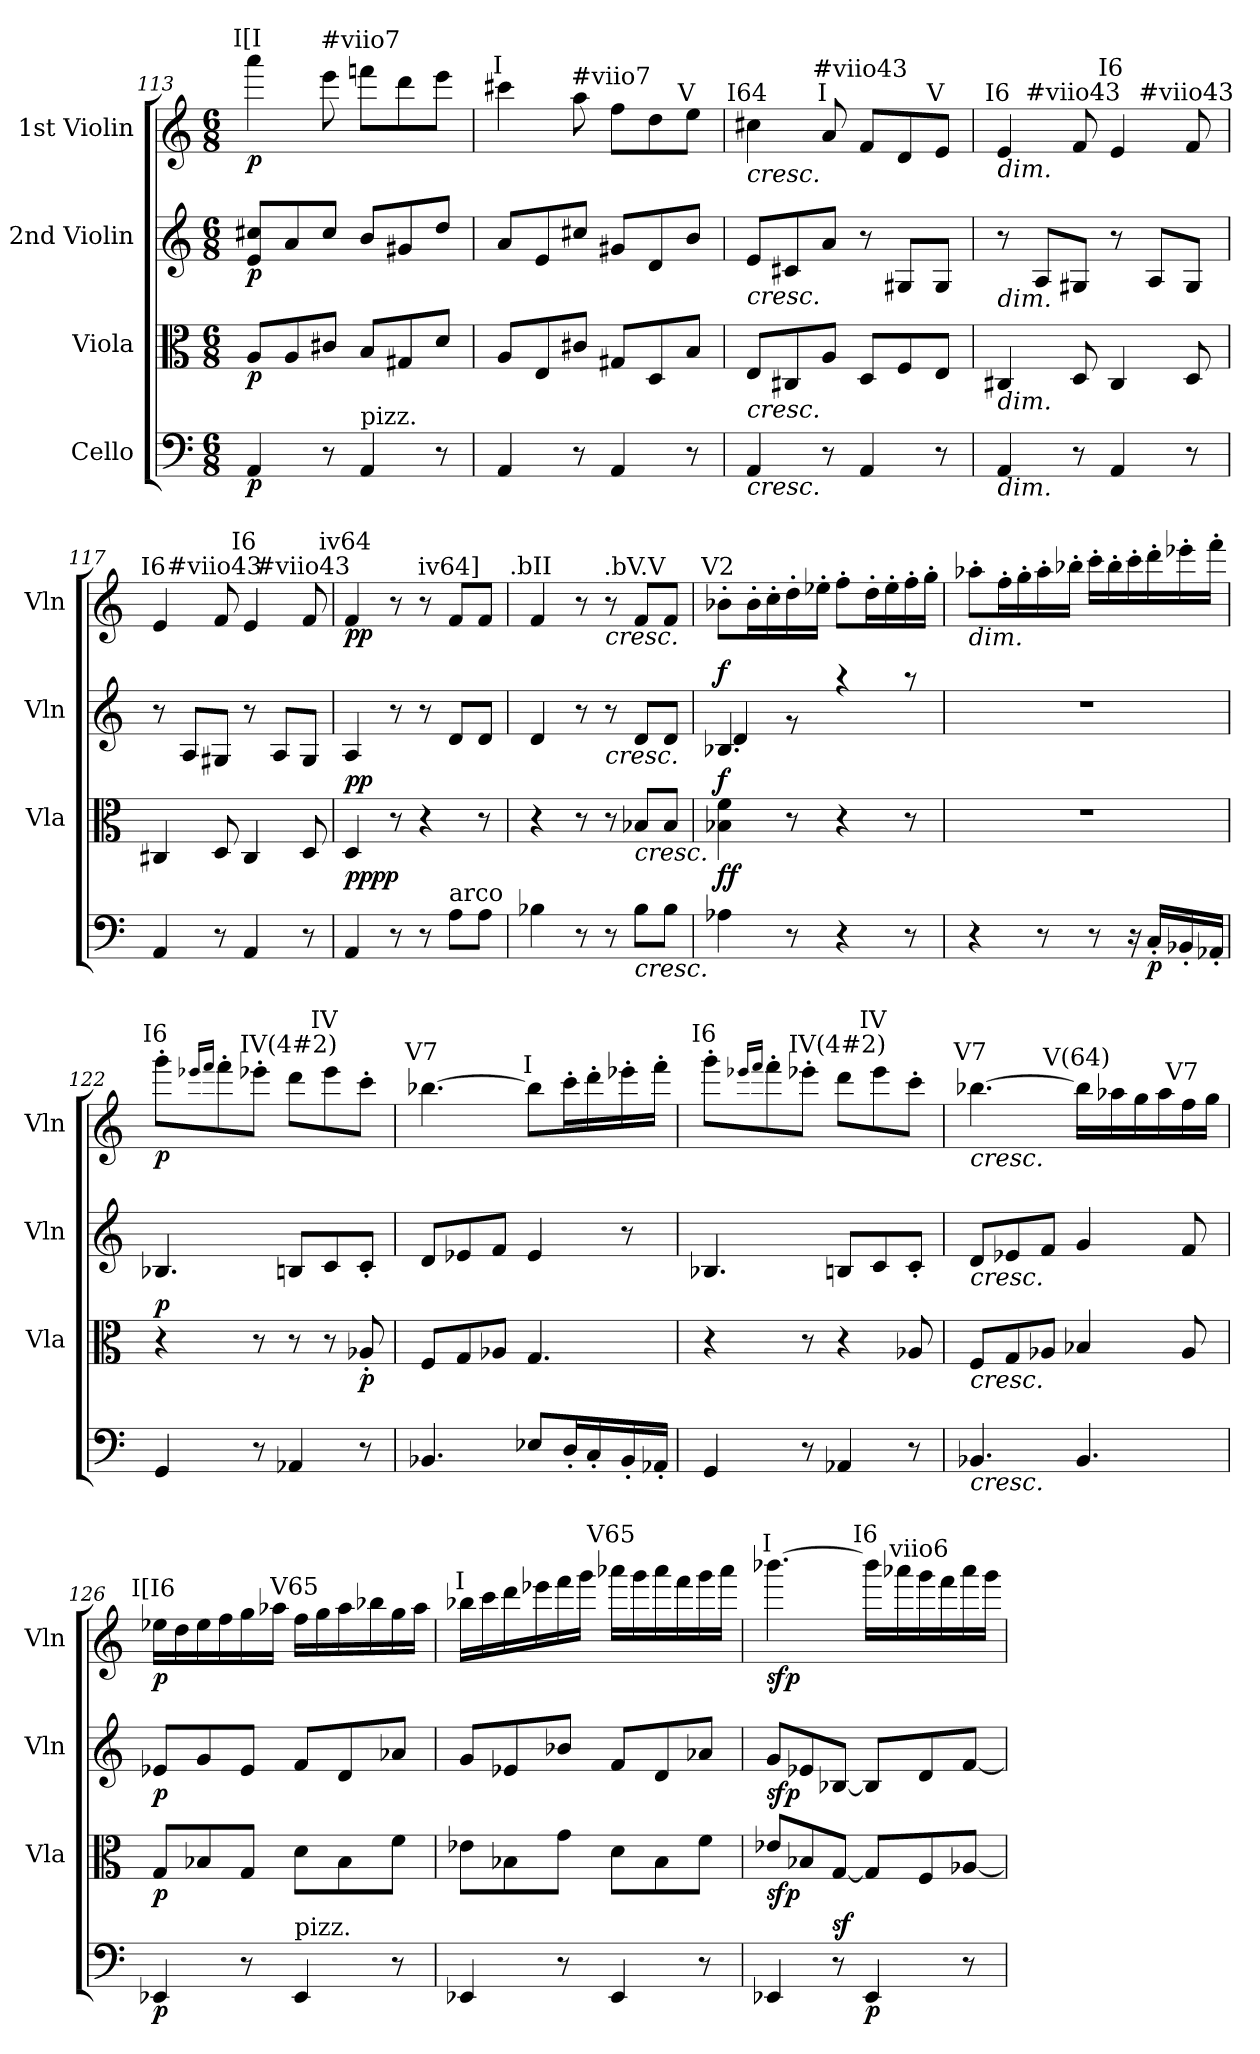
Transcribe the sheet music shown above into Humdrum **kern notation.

**kern	**dynam	**kern	**dynam	**kern	**dynam	**kern	**dynam
*part4	*part4	*part3	*part3	*part2	*part2	*part1	*part1
*staff4	*staff4	*staff3	*staff3	*staff2	*staff2	*staff1	*staff1
*I"Cello	*	*I"Viola	*	*I"2nd Violin	*	*I"1st Violin	*
*	*	*I'Vla	*	*I'Vln	*	*I'Vln	*
!!LO:LB:g=z
*clefF4	*	*clefC3	*	*clefG2	*	*clefG2	*
*k[]	*	*k[]	*	*k[]	*	*k[]	*
*C:	*	*C:	*	*C:	*	*C:	*
*M6/8	*	*M6/8	*	*M6/8	*	*M6/8	*
=113	=113	=113	=113	=113	=113	=113	=113
!	!	!	!	!	!	!LO:TX:a:cj:t=I[I	!
!	!LO:DY:b	!	!LO:DY:b	!	!LO:DY:b	!	!LO:DY:b
4AA/	p	8A/L	p	8e/ 8cc#X/L	p	4aaa\	p
.	.	8A/	.	8a/	.	.	.
8r	.	8c#X/J	.	8cc#/J	.	8eee\	.
!	!	!	!	!	!	!LO:TX:a:cj:t=#viio7	!
!LO:TX:a:t=pizz.	!	!	!	!	!	!	!
4AA/	.	8B/L	.	8b/L	.	8fffn\L	.
.	.	8G#X/	.	8g#X/	.	8ddd\	.
8r	.	8d/J	.	8dd/J	.	8eee\J	.
=114	=114	=114	=114	=114	=114	=114	=114
!	!	!	!	!	!	!LO:TX:a:cj:t=I	!
4AA/	.	8A/L	.	8a/L	.	4ccc#X\	.
.	.	8E/	.	8e/	.	.	.
8r	.	8c#X/J	.	8cc#X/J	.	8aa\	.
!	!	!	!	!	!	!LO:TX:a:cj:t=#viio7	!
4AA/	.	8G#X/L	.	8g#X/L	.	8ff\L	.
.	.	8D/	.	8d/	.	8dd\	.
!	!	!	!	!	!	!LO:TX:a:cj:t=V	!
8r	.	8B/J	.	8b/J	.	8ee\J	.
=115	=115	=115	=115	=115	=115	=115	=115
!	!	!	!	!	!	!LO:TX:a:cj:t=I64	!
!	!	!	!	!	!	!LO:TX:b:i:t=cresc.	!
!	!	!	!	!LO:TX:b:i:t=cresc.	!	!	!
!	!	!LO:TX:b:i:t=cresc.	!	!	!	!	!
!LO:TX:b:i:t=cresc.	!	!	!	!	!	!	!
4AA/	.	8E/L	.	8e/L	.	4cc#X\	.
.	.	8C#X/	.	8c#X/	.	.	.
!	!	!	!	!	!	!LO:TX:a:cj:t=I	!
8r	.	8A/J	.	8a/J	.	8a/	.
!	!	!	!	!	!	!LO:TX:a:cj:t=#viio43	!
4AA/	.	8D/L	.	8r	.	8f/L	.
.	.	8F/	.	8G#X/L	.	8d/	.
!	!	!	!	!	!	!LO:TX:a:cj:t=V	!
8r	.	8E/J	.	8G#/J	.	8e/J	.
!!LO:PB:g=z
=116	=116	=116	=116	=116	=116	=116	=116
!	!	!	!	!	!	!LO:TX:a:cj:t=I6	!
!	!	!	!	!	!	!LO:TX:b:i:t=dim.	!
!	!	!	!	!LO:TX:b:i:t=dim.	!	!	!
!	!	!LO:TX:b:i:t=dim.	!	!	!	!	!
!LO:TX:b:i:t=dim.	!	!	!	!	!	!	!
4AA/	.	4C#X/	.	8r	.	4e/	.
.	.	.	.	8A/L	.	.	.
!	!	!	!	!	!	!LO:TX:a:cj:t=#viio43	!
8r	.	8D/	.	8G#X/J	.	8f/	.
!	!	!	!	!	!	!LO:TX:a:cj:t=I6	!
4AA/	.	4C#/	.	8r	.	4e/	.
.	.	.	.	8A/L	.	.	.
!	!	!	!	!	!	!LO:TX:a:cj:t=#viio43	!
8r	.	8D/	.	8G#/J	.	8f/	.
=117	=117	=117	=117	=117	=117	=117	=117
!	!	!	!	!	!	!LO:TX:a:cj:t=I6	!
4AA/	.	4C#X/	.	8r	.	4e/	.
.	.	.	.	8A/L	.	.	.
!	!	!	!	!	!	!LO:TX:a:cj:t=#viio43	!
8r	.	8D/	.	8G#X/J	.	8f/	.
!	!	!	!	!	!	!LO:TX:a:cj:t=I6	!
4AA/	.	4C#/	.	8r	.	4e/	.
.	.	.	.	8A/L	.	.	.
!	!	!	!	!	!	!LO:TX:a:cj:t=#viio43	!
8r	.	8D/	.	8G#/J	.	8f/	.
=118	=118	=118	=118	=118	=118	=118	=118
!	!	!	!	!	!	!LO:TX:a:cj:t=iv64	!
!	!LO:DY:b	!	!	!	!	!	!
!	!LO:DY:n=1:a	!	!LO:DY:a	!	!	!	!LO:DY:b
4AA/	pp pp	4D/	pp	4A/	.	4f/	pp
8r	.	8r	.	8r	.	8r	.
8r	.	4r	.	8r	.	8r	.
!	!	!	!	!	!	!LO:TX:a:cj:t=iv64]	!
!LO:TX:a:t=arco	!	!	!	!	!	!	!
8A\L	.	.	.	8d/L	.	8f/L	.
8A\J	.	8r	.	8d/J	.	8f/J	.
=119	=119	=119	=119	=119	=119	=119	=119
!	!	!	!	!	!	!LO:TX:a:cj:t=.bII	!
4B-X\	.	4r	.	4d/	.	4f/	.
8r	.	8r	.	8r	.	8r	.
!	!	!	!	!	!	!LO:TX:b:i:t=cresc.	!
!	!	!	!	!LO:TX:b:i:t=cresc.	!	!	!
8r	.	8r	.	8r	.	8r	.
!	!	!	!	!	!	!LO:TX:a:cj:t=.bV.V	!
!	!	!LO:TX:b:i:t=cresc.	!	!	!	!	!
!LO:TX:b:i:t=cresc.	!	!	!	!	!	!	!
8B-\L	.	8B-X/L	.	8d/L	.	8f/L	.
8B-\J	.	8B-/J	.	8d/J	.	8f/J	.
!!LO:LB:g=z
=120	=120	=120	=120	=120	=120	=120	=120
*	*	*	*	*^	*	*	*
!	!	!	!	!	!	!	!LO:TX:a:cj:t=V2	!
!	!LO:DY:b	!	!	!	!	!	!	!
!	!LO:DY:n=1:a	!	!LO:DY:a	!	!	!LO:DY:a	!	!
4A-X\	f f	4B-X\ 4f\	f	4.B-X/	4d/	f	8b-X'>\L	.
.	.	.	.	.	.	.	16b-'>\L	.
.	.	.	.	.	.	.	16cc'>\	.
8r	.	8r	.	.	8rg	.	16dd'>\	.
.	.	.	.	.	.	.	16ee-X'>\JJ	.
4r	.	4r	.	4raa	4.ryy	.	8ff'>\L	.
.	.	.	.	.	.	.	16dd'>\L	.
.	.	.	.	.	.	.	16ee-'>\	.
8r	.	8r	.	8raa	.	.	16ff'>\	.
.	.	.	.	.	.	.	16gg'>\JJ	.
*	*	*	*	*v	*v	*	*	*
=121	=121	=121	=121	=121	=121	=121	=121
!	!	!	!	!	!	!LO:TX:b:i:t=dim.	!
4r	.	2.r	.	2.r	.	8aa-X'>\L	.
.	.	.	.	.	.	16ff'>\L	.
.	.	.	.	.	.	16gg'>\	.
8r	.	.	.	.	.	16aa-'>\	.
.	.	.	.	.	.	16bb-X'>\JJ	.
8r	.	.	.	.	.	16ccc'>\LL	.
.	.	.	.	.	.	16bb-'>\	.
16r	.	.	.	.	.	16ccc'>\	.
!	!LO:DY:b	!	!	!	!	!	!
16C'</LL	p	.	.	.	.	16ddd'>\	.
16BB-X'</	.	.	.	.	.	16eee-X'>\	.
16AA-X'</JJ	.	.	.	.	.	16fff'>\JJ	.
=122	=122	=122	=122	=122	=122	=122	=122
!	!	!	!	!	!	!LO:TX:a:cj:t=I6	!
!	!	!	!LO:DY:a	!	!	!	!LO:DY:b
4GG/	.	4r	p	4.B-X/	.	8ggg'>\L	p
.	.	.	.	.	.	16qeee-X/LL	.
.	.	.	.	.	.	16qfff/JJ	.
.	.	.	.	.	.	8fff'>\	.
8r	.	8r	.	.	.	8eee-'>\J	.
!	!	!	!	!	!	!LO:TX:a:cj:t=IV(4#2)	!
4AA-X/	.	8r	.	8Bn/L	.	8ddd\L	.
!	!	!	!	!	!	!LO:TX:a:cj:t=IV	!
.	.	8r	.	8c/	.	8eee-\	.
!	!	!	!LO:DY:b	!	!	!	!
8r	.	8A-X'</	p	8c'</J	.	8ccc'>\J	.
!!LO:LB:g=z
=123	=123	=123	=123	=123	=123	=123	=123
!	!	!	!	!	!	!LO:TX:a:cj:t=V7	!
4.BB-X/	.	8F/L	.	8d/L	.	[4.bb-X\	.
.	.	8G/	.	8e-X/	.	.	.
.	.	8A-X/J	.	8f/J	.	.	.
!	!	!	!	!	!	!LO:TX:a:cj:t=I	!
8E-X/L	.	4.G/	.	4e-/	.	8bb-\L]	.
16D'</L	.	.	.	.	.	16ccc'>\L	.
16C'</	.	.	.	.	.	16ddd'>\	.
16BB-'</	.	.	.	8r	.	16eee-X'>\	.
16AA-X'</JJ	.	.	.	.	.	16fff'>\JJ	.
=124	=124	=124	=124	=124	=124	=124	=124
!	!	!	!	!	!	!LO:TX:a:cj:t=I6	!
4GG/	.	4r	.	4.B-X/	.	8ggg'>\L	.
.	.	.	.	.	.	16qeee-X/LL	.
.	.	.	.	.	.	16qfff/JJ	.
.	.	.	.	.	.	8fff'>\	.
8r	.	8r	.	.	.	8eee-'>\J	.
!	!	!	!	!	!	!LO:TX:a:cj:t=IV(4#2)	!
4AA-X/	.	4r	.	8Bn/L	.	8ddd\L	.
!	!	!	!	!	!	!LO:TX:a:cj:t=IV	!
.	.	.	.	8c/	.	8eee-\	.
8r	.	8A-X/	.	8c'</J	.	8ccc'>\J	.
=125	=125	=125	=125	=125	=125	=125	=125
!	!	!	!	!	!	!LO:TX:a:cj:t=V7	!
!	!	!	!	!	!	!LO:TX:b:i:t=cresc.	!
!	!	!	!	!LO:TX:b:i:t=cresc.	!	!	!
!	!	!LO:TX:b:i:t=cresc.	!	!	!	!	!
!LO:TX:b:i:t=cresc.	!	!	!	!	!	!	!
4.BB-X/	.	8F/L	.	8d/L	.	[4.bb-X\	.
.	.	8G/	.	8e-X/	.	.	.
.	.	8A-X/J	.	8f/J	.	.	.
!	!	!	!	!	!	!LO:TX:a:cj:t=V(64)	!
4.BB-/	.	4B-X/	.	4g/	.	16bb-\LL]	.
.	.	.	.	.	.	16aa-X\	.
.	.	.	.	.	.	16gg\	.
.	.	.	.	.	.	16aa-\	.
!	!	!	!	!	!	!LO:TX:a:cj:t=V7	!
.	.	8A-/	.	8f/	.	16ff\	.
.	.	.	.	.	.	16gg\JJ	.
!!LO:PB:g=z
=126	=126	=126	=126	=126	=126	=126	=126
!	!	!	!	!	!	!LO:TX:a:cj:t=I[I6	!
!	!LO:DY:b	!	!LO:DY:b	!	!LO:DY:b	!	!LO:DY:b
4EE-X/	p	8G/L	p	8e-X/L	p	16ee-X\LL	p
.	.	.	.	.	.	16dd\	.
.	.	8B-X/	.	8g/	.	16ee-\	.
.	.	.	.	.	.	16ff\	.
8r	.	8G/J	.	8e-/J	.	16gg\	.
.	.	.	.	.	.	16aa-X\JJ	.
!	!	!	!	!	!	!LO:TX:a:cj:t=V65	!
!LO:TX:a:t=pizz.	!	!	!	!	!	!	!
4EE-/	.	8d\L	.	8f/L	.	16ff\LL	.
.	.	.	.	.	.	16gg\	.
.	.	8B-\	.	8d/	.	16aa-\	.
.	.	.	.	.	.	16bb-X\	.
8r	.	8f\J	.	8a-X/J	.	16gg\	.
.	.	.	.	.	.	16aa-\JJ	.
=127	=127	=127	=127	=127	=127	=127	=127
!	!	!	!	!	!	!LO:TX:a:cj:t=I	!
4EE-X/	.	8e-X\L	.	8g/L	.	16bb-X\LL	.
.	.	.	.	.	.	16ccc\	.
.	.	8B-X\	.	8e-X/	.	16ddd\	.
.	.	.	.	.	.	16eee-X\	.
8r	.	8g\J	.	8b-X/J	.	16fff\	.
.	.	.	.	.	.	16ggg\JJ	.
!	!	!	!	!	!	!LO:TX:a:cj:t=V65	!
4EE-/	.	8d\L	.	8f/L	.	16aaa-X\LL	.
.	.	.	.	.	.	16ggg\	.
.	.	8B-\	.	8d/	.	16aaa-\	.
.	.	.	.	.	.	16fff\	.
8r	.	8f\J	.	8a-X/J	.	16ggg\	.
.	.	.	.	.	.	16aaa-\JJ	.
=128	=128	=128	=128	=128	=128	=128	=128
!	!	!	!	!	!	!LO:TX:a:cj:t=I	!
!	!	!	!LO:DY:b	!	!LO:DY:b	!	!LO:DY:b
4EE-X/	.	8e-X/L	sfp	8g/L	sfp	[4.bbb-X\	sfp
.	.	8B-X/	.	8e-X/	.	.	.
!	!LO:DY:a	!	!	!	!	!	!
8r	sf	[8G/J	.	[8B-X/J	.	.	.
!	!	!	!	!	!	!LO:TX:a:cj:t=I6	!
!	!LO:DY:b	!	!	!	!	!	!
4EE-/	p	8G/L]	.	8B-/L]	.	16bbb-\LL]	.
.	.	.	.	.	.	16aaa-X\	.
!	!	!	!	!	!	!LO:TX:a:cj:t=viio6	!
.	.	8F/	.	8d/	.	16ggg\	.
.	.	.	.	.	.	16fff\	.
8r	.	[8A-X/J	.	[8f/J	.	16aaa-\	.
.	.	.	.	.	.	16ggg\JJ	.
=	=	=	=	=	=	=	=
*-	*-	*-	*-	*-	*-	*-	*-
